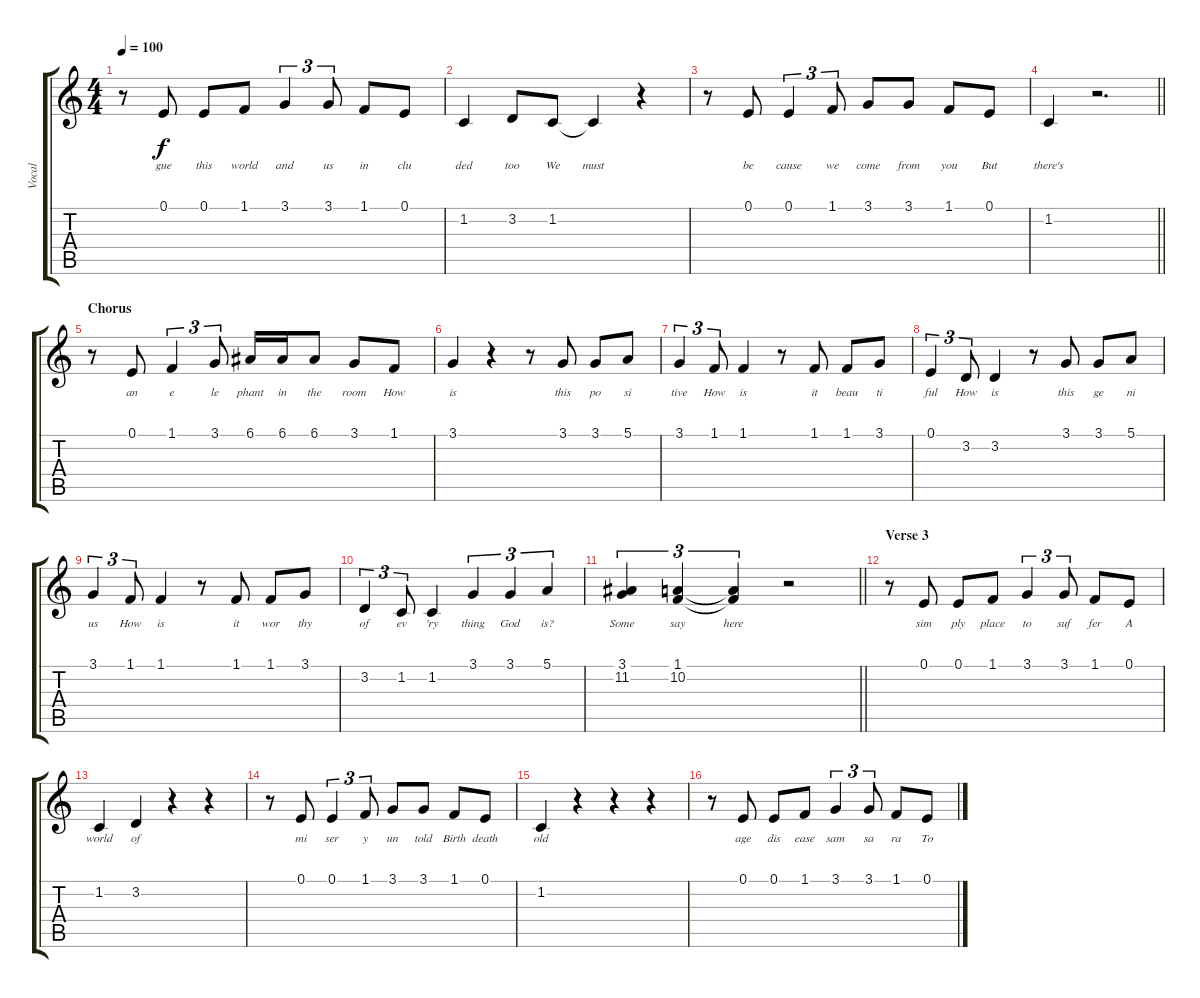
\track ("Vocal" "Vocal") {instrument acousticgrandpiano}
\staff {score tabs}
\tuning (E4 B3 G3 D3 A2 E2) {hide}
\ts (4 4)
\tempo 100
\clef g2
\ks c
r.8{dy f} 0.1.8{lyrics (0 "gue") lyrics (1 "") lyrics (2 "") lyrics (3 "") lyrics (4 "")} 0.1.8{lyrics (0 "this") lyrics (1 "") lyrics (2 "") lyrics (3 "") lyrics (4 "")} 1.1.8{lyrics (0 "world") lyrics (1 "") lyrics (2 "") lyrics (3 "") lyrics (4 "")} 3.1.4{tu (3 2) lyrics (0 "and") lyrics (1 "") lyrics (2 "") lyrics (3 "") lyrics (4 "")} 3.1.8{tu (3 2) lyrics (0 "us") lyrics (1 "") lyrics (2 "") lyrics (3 "") lyrics (4 "")} 1.1.8{lyrics (0 "in") lyrics (1 "") lyrics (2 "") lyrics (3 "") lyrics (4 "")} 0.1.8{lyrics (0 "clu") lyrics (1 "") lyrics (2 "") lyrics (3 "") lyrics (4 "")} |
1.2.4{lyrics (0 "ded") lyrics (1 "") lyrics (2 "") lyrics (3 "") lyrics (4 "")} 3.2.8{lyrics (0 "too") lyrics (1 "") lyrics (2 "") lyrics (3 "") lyrics (4 "")} 1.2.8{lyrics (0 "We") lyrics (1 "") lyrics (2 "") lyrics (3 "") lyrics (4 "")} 1.2{t}.4{lyrics (0 "must") lyrics (1 "") lyrics (2 "") lyrics (3 "") lyrics (4 "")} r.4 |
r.8 0.1.8{lyrics (0 "be") lyrics (1 "") lyrics (2 "") lyrics (3 "") lyrics (4 "")} 0.1.4{tu (3 2) lyrics (0 "cause") lyrics (1 "") lyrics (2 "") lyrics (3 "") lyrics (4 "")} 1.1.8{tu (3 2) lyrics (0 "we") lyrics (1 "") lyrics (2 "") lyrics (3 "") lyrics (4 "")} 3.1.8{lyrics (0 "come") lyrics (1 "") lyrics (2 "") lyrics (3 "") lyrics (4 "")} 3.1.8{lyrics (0 "from") lyrics (1 "") lyrics (2 "") lyrics (3 "") lyrics (4 "")} 1.1.8{lyrics (0 "you") lyrics (1 "") lyrics (2 "") lyrics (3 "") lyrics (4 "")} 0.1.8{lyrics (0 "But") lyrics (1 "") lyrics (2 "") lyrics (3 "") lyrics (4 "")} |
\barLineRight lightlight
1.2.4{lyrics (0 "there's") lyrics (1 "") lyrics (2 "") lyrics (3 "") lyrics (4 "")} r.2{d} |
\section ("" "Chorus")
r.8 0.1.8{lyrics (0 "an") lyrics (1 "") lyrics (2 "") lyrics (3 "") lyrics (4 "")} 1.1.4{tu (3 2) lyrics (0 "e") lyrics (1 "") lyrics (2 "") lyrics (3 "") lyrics (4 "")} 3.1.8{tu (3 2) lyrics (0 "le") lyrics (1 "") lyrics (2 "") lyrics (3 "") lyrics (4 "")} 6.1.16{lyrics (0 "phant") lyrics (1 "") lyrics (2 "") lyrics (3 "") lyrics (4 "")} 6.1.16{lyrics (0 "in") lyrics (1 "") lyrics (2 "") lyrics (3 "") lyrics (4 "")} 6.1.8{lyrics (0 "the") lyrics (1 "") lyrics (2 "") lyrics (3 "") lyrics (4 "")} 3.1.8{lyrics (0 "room") lyrics (1 "") lyrics (2 "") lyrics (3 "") lyrics (4 "")} 1.1.8{lyrics (0 "How") lyrics (1 "") lyrics (2 "") lyrics (3 "") lyrics (4 "")} |
3.1.4{lyrics (0 "is") lyrics (1 "") lyrics (2 "") lyrics (3 "") lyrics (4 "")} r.4 r.8 3.1.8{lyrics (0 "this") lyrics (1 "") lyrics (2 "") lyrics (3 "") lyrics (4 "")} 3.1.8{lyrics (0 "po") lyrics (1 "") lyrics (2 "") lyrics (3 "") lyrics (4 "")} 5.1.8{lyrics (0 "si") lyrics (1 "") lyrics (2 "") lyrics (3 "") lyrics (4 "")} |
3.1.4{tu (3 2) lyrics (0 "tive") lyrics (1 "") lyrics (2 "") lyrics (3 "") lyrics (4 "")} 1.1.8{tu (3 2) lyrics (0 "How") lyrics (1 "") lyrics (2 "") lyrics (3 "") lyrics (4 "")} 1.1.4{lyrics (0 "is") lyrics (1 "") lyrics (2 "") lyrics (3 "") lyrics (4 "")} r.8 1.1.8{lyrics (0 "it") lyrics (1 "") lyrics (2 "") lyrics (3 "") lyrics (4 "")} 1.1.8{lyrics (0 "beau") lyrics (1 "") lyrics (2 "") lyrics (3 "") lyrics (4 "")} 3.1.8{lyrics (0 "ti") lyrics (1 "") lyrics (2 "") lyrics (3 "") lyrics (4 "")} |
0.1.4{tu (3 2) lyrics (0 "ful") lyrics (1 "") lyrics (2 "") lyrics (3 "") lyrics (4 "")} 3.2.8{tu (3 2) lyrics (0 "How") lyrics (1 "") lyrics (2 "") lyrics (3 "") lyrics (4 "")} 3.2.4{lyrics (0 "is") lyrics (1 "") lyrics (2 "") lyrics (3 "") lyrics (4 "")} r.8 3.1.8{lyrics (0 "this") lyrics (1 "") lyrics (2 "") lyrics (3 "") lyrics (4 "")} 3.1.8{lyrics (0 "ge") lyrics (1 "") lyrics (2 "") lyrics (3 "") lyrics (4 "")} 5.1.8{lyrics (0 "ni") lyrics (1 "") lyrics (2 "") lyrics (3 "") lyrics (4 "")} |
3.1.4{tu (3 2) lyrics (0 "us") lyrics (1 "") lyrics (2 "") lyrics (3 "") lyrics (4 "")} 1.1.8{tu (3 2) lyrics (0 "How") lyrics (1 "") lyrics (2 "") lyrics (3 "") lyrics (4 "")} 1.1.4{lyrics (0 "is") lyrics (1 "") lyrics (2 "") lyrics (3 "") lyrics (4 "")} r.8 1.1.8{lyrics (0 "it") lyrics (1 "") lyrics (2 "") lyrics (3 "") lyrics (4 "")} 1.1.8{lyrics (0 "wor") lyrics (1 "") lyrics (2 "") lyrics (3 "") lyrics (4 "")} 3.1.8{lyrics (0 "thy") lyrics (1 "") lyrics (2 "") lyrics (3 "") lyrics (4 "")} |
3.2.4{tu (3 2) lyrics (0 "of") lyrics (1 "") lyrics (2 "") lyrics (3 "") lyrics (4 "")} 1.2.8{tu (3 2) lyrics (0 "ev") lyrics (1 "") lyrics (2 "") lyrics (3 "") lyrics (4 "")} 1.2.4{lyrics (0 "'ry") lyrics (1 "") lyrics (2 "") lyrics (3 "") lyrics (4 "")} 3.1.4{tu (3 2) lyrics (0 "thing") lyrics (1 "") lyrics (2 "") lyrics (3 "") lyrics (4 "")} 3.1.4{tu (3 2) lyrics (0 "God") lyrics (1 "") lyrics (2 "") lyrics (3 "") lyrics (4 "")} 5.1.4{tu (3 2) lyrics (0 "is?") lyrics (1 "") lyrics (2 "") lyrics (3 "") lyrics (4 "")} |
\barLineRight lightlight
(3.1 11.2).4{tu (3 2) lyrics (0 "Some") lyrics (1 "") lyrics (2 "") lyrics (3 "") lyrics (4 "")} (1.1 10.2).4{tu (3 2) lyrics (0 "say") lyrics (1 "") lyrics (2 "") lyrics (3 "") lyrics (4 "")} (1.1{t} 10.2{t}).4{tu (3 2) lyrics (0 "here") lyrics (1 "") lyrics (2 "") lyrics (3 "") lyrics (4 "")} r.2 |
\section ("" "Verse 3")
r.8 0.1.8{lyrics (0 "sim") lyrics (1 "") lyrics (2 "") lyrics (3 "") lyrics (4 "")} 0.1.8{lyrics (0 "ply") lyrics (1 "") lyrics (2 "") lyrics (3 "") lyrics (4 "")} 1.1.8{lyrics (0 "place") lyrics (1 "") lyrics (2 "") lyrics (3 "") lyrics (4 "")} 3.1.4{tu (3 2) lyrics (0 "to") lyrics (1 "") lyrics (2 "") lyrics (3 "") lyrics (4 "")} 3.1.8{tu (3 2) lyrics (0 "suf") lyrics (1 "") lyrics (2 "") lyrics (3 "") lyrics (4 "")} 1.1.8{lyrics (0 "fer") lyrics (1 "") lyrics (2 "") lyrics (3 "") lyrics (4 "")} 0.1.8{lyrics (0 "A") lyrics (1 "") lyrics (2 "") lyrics (3 "") lyrics (4 "")} |
1.2.4{lyrics (0 "world") lyrics (1 "") lyrics (2 "") lyrics (3 "") lyrics (4 "")} 3.2.4{lyrics (0 "of") lyrics (1 "") lyrics (2 "") lyrics (3 "") lyrics (4 "")} r.4 r.4 |
r.8 0.1.8{lyrics (0 "mi") lyrics (1 "") lyrics (2 "") lyrics (3 "") lyrics (4 "")} 0.1.4{tu (3 2) lyrics (0 "ser") lyrics (1 "") lyrics (2 "") lyrics (3 "") lyrics (4 "")} 1.1.8{tu (3 2) lyrics (0 "y") lyrics (1 "") lyrics (2 "") lyrics (3 "") lyrics (4 "")} 3.1.8{lyrics (0 "un") lyrics (1 "") lyrics (2 "") lyrics (3 "") lyrics (4 "")} 3.1.8{lyrics (0 "told") lyrics (1 "") lyrics (2 "") lyrics (3 "") lyrics (4 "")} 1.1.8{lyrics (0 "Birth") lyrics (1 "") lyrics (2 "") lyrics (3 "") lyrics (4 "")} 0.1.8{lyrics (0 "death") lyrics (1 "") lyrics (2 "") lyrics (3 "") lyrics (4 "")} |
1.2.4{lyrics (0 "old") lyrics (1 "") lyrics (2 "") lyrics (3 "") lyrics (4 "")} r.4 r.4 r.4 |
r.8 0.1.8{lyrics (0 "age") lyrics (1 "") lyrics (2 "") lyrics (3 "") lyrics (4 "")} 0.1.8{lyrics (0 "dis") lyrics (1 "") lyrics (2 "") lyrics (3 "") lyrics (4 "")} 1.1.8{lyrics (0 "ease") lyrics (1 "") lyrics (2 "") lyrics (3 "") lyrics (4 "")} 3.1.4{tu (3 2) lyrics (0 "sam") lyrics (1 "") lyrics (2 "") lyrics (3 "") lyrics (4 "")} 3.1.8{tu (3 2) lyrics (0 "sa") lyrics (1 "") lyrics (2 "") lyrics (3 "") lyrics (4 "")} 1.1.8{lyrics (0 "ra") lyrics (1 "") lyrics (2 "") lyrics (3 "") lyrics (4 "")} 0.1.8{lyrics (0 "To") lyrics (1 "") lyrics (2 "") lyrics (3 "") lyrics (4 "")}
